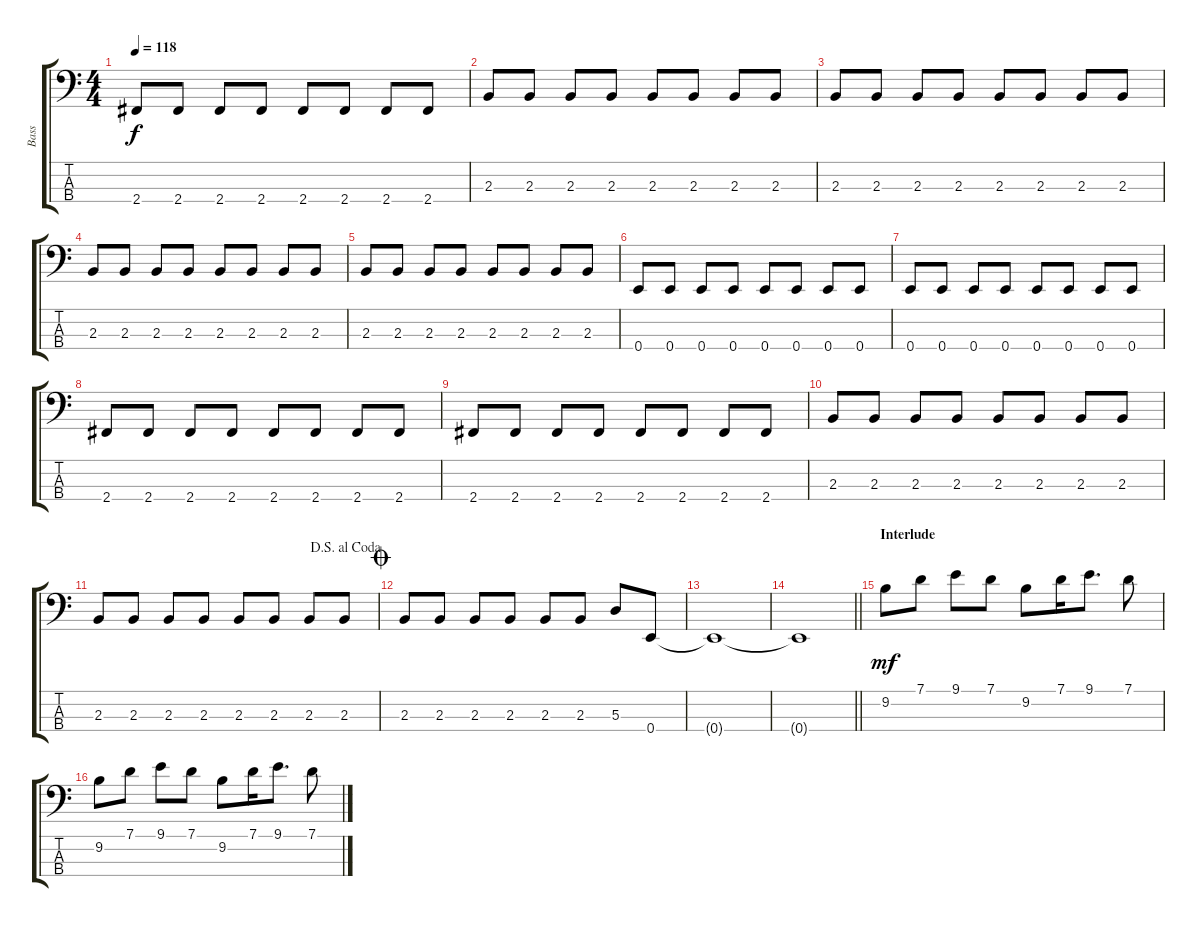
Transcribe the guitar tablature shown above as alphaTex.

\track ("Bass" "Bass") {instrument electricbassfinger}
\staff {score tabs}
\tuning (G2 D2 A1 E1) {hide}
\ts (4 4)
\tempo 118
\clef f4
\ks c
2.4.8{dy f} 2.4.8 2.4.8 2.4.8 2.4.8 2.4.8 2.4.8 2.4.8 |
2.3.8 2.3.8 2.3.8 2.3.8 2.3.8 2.3.8 2.3.8 2.3.8 |
2.3.8 2.3.8 2.3.8 2.3.8 2.3.8 2.3.8 2.3.8 2.3.8 |
2.3.8 2.3.8 2.3.8 2.3.8 2.3.8 2.3.8 2.3.8 2.3.8 |
2.3.8 2.3.8 2.3.8 2.3.8 2.3.8 2.3.8 2.3.8 2.3.8 |
0.4.8 0.4.8 0.4.8 0.4.8 0.4.8 0.4.8 0.4.8 0.4.8 |
0.4.8 0.4.8 0.4.8 0.4.8 0.4.8 0.4.8 0.4.8 0.4.8 |
2.4.8 2.4.8 2.4.8 2.4.8 2.4.8 2.4.8 2.4.8 2.4.8 |
2.4.8 2.4.8 2.4.8 2.4.8 2.4.8 2.4.8 2.4.8 2.4.8 |
2.3.8 2.3.8 2.3.8 2.3.8 2.3.8 2.3.8 2.3.8 2.3.8 |
\jump dalsegnoalcoda
2.3.8 2.3.8 2.3.8 2.3.8 2.3.8 2.3.8 2.3.8 2.3.8 |
\jump coda
2.3.8 2.3.8 2.3.8 2.3.8 2.3.8 2.3.8 5.3.8 0.4.8 |
0.4{t}.1 |
\barLineRight lightlight
0.4{t}.1 |
\section ("" "Interlude")
9.2.8{dy mf} 7.1.8 9.1.8 7.1.8 9.2.8 7.1.16 9.1.8{d} 7.1.8 |
9.2.8 7.1.8 9.1.8 7.1.8 9.2.8 7.1.16 9.1.8{d} 7.1.8
